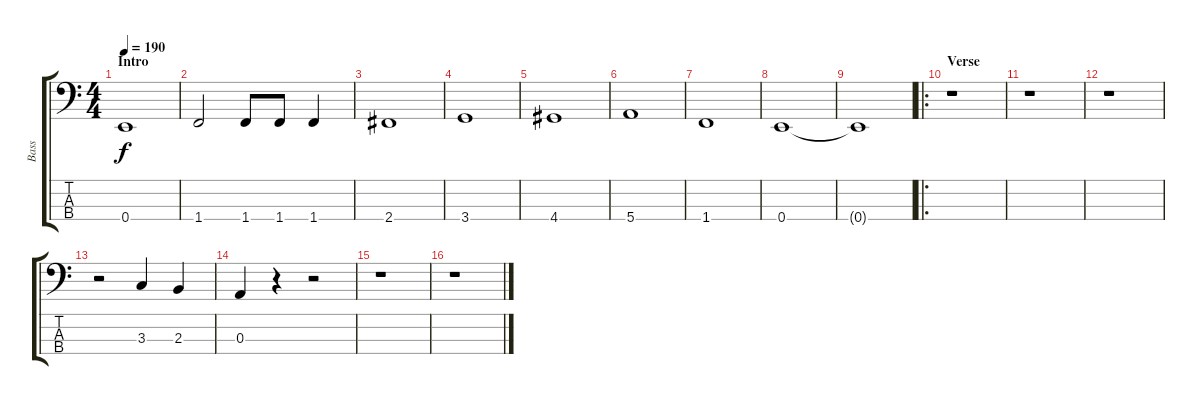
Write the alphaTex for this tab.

\track ("Bass" "Bass") {instrument electricbassfinger}
\staff {score tabs}
\tuning (G2 D2 A1 E1) {hide}
\ts (4 4)
\section ("" "Intro")
\tempo 190
\clef f4
\ks c
0.4.1{dy f instrument electricbassfinger} |
1.4.2 1.4.8 1.4.8 1.4.4 |
2.4.1 |
3.4.1 |
4.4.1 |
5.4.1 |
1.4.1 |
0.4.1 |
0.4{t}.1 |
\ro
\section ("" "Verse")
r.1 |
r.1 |
r.1 |
r.2 3.3.4 2.3.4 |
0.3.4 r.4 r.2 |
r.1 |
r.1
